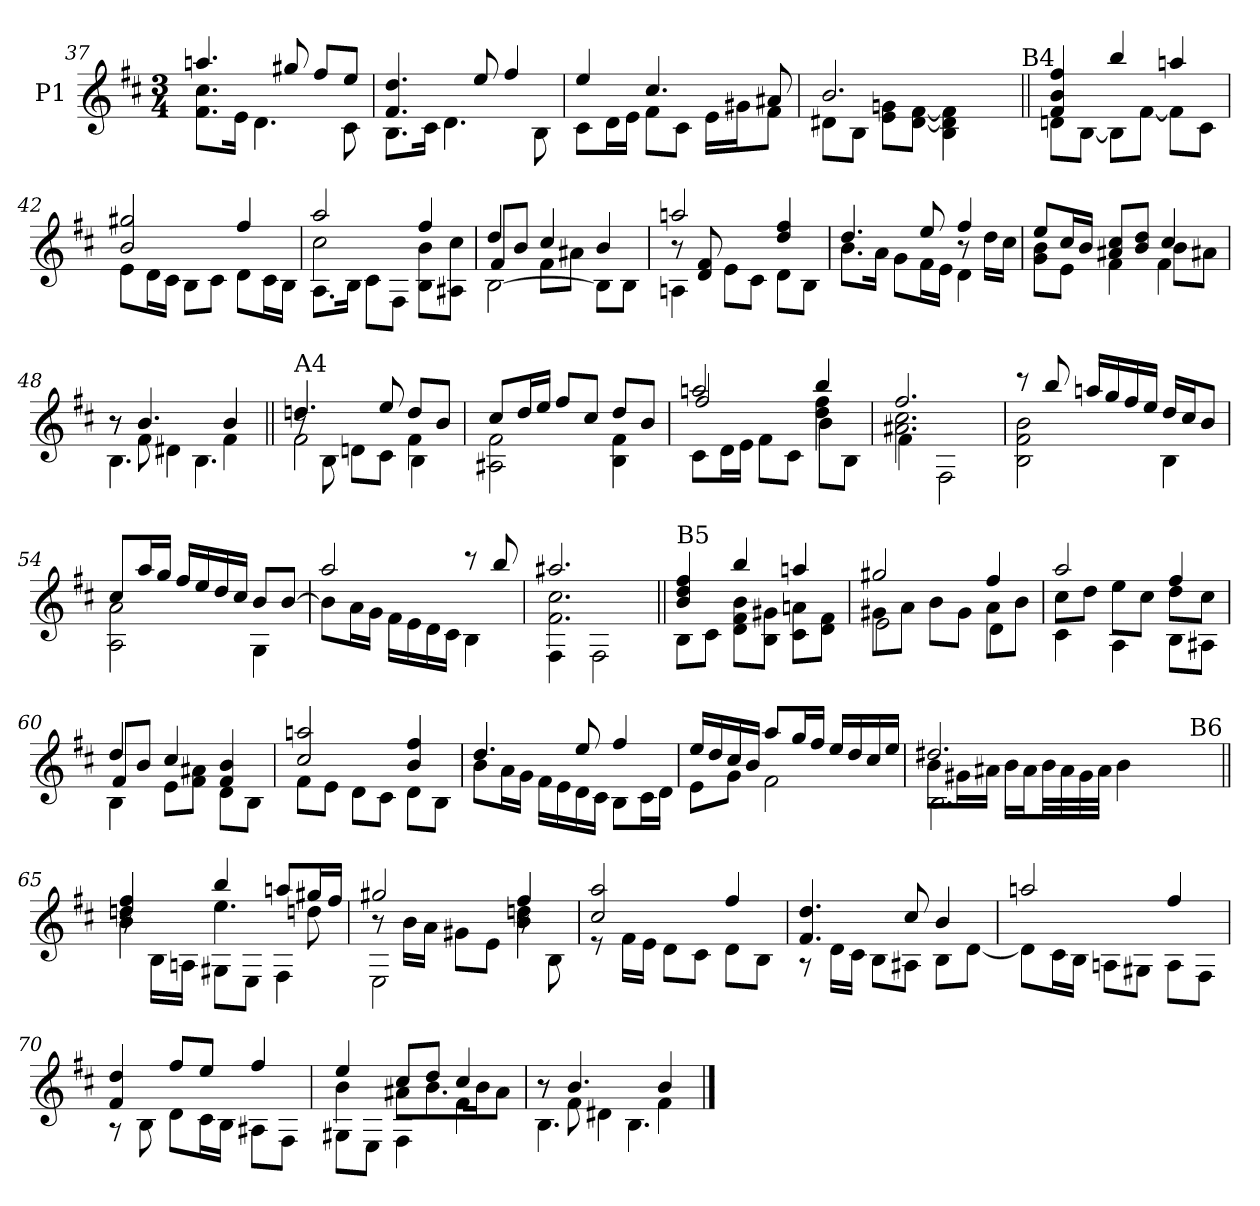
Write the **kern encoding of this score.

**kern
*part1
*staff1
*I"P1
*clefG2
*ITrd7c12
*k[f#c#]
*b:
*M3/4
=37
*^
4.ani/	8.F#i\ 8.c#iL
.	16Ei\Jk
.	4.Di\
8g#Xi/	.
8f#i/L	.
8ei/J	8C#i\
=38	=38
4.F#i/ 4.di	8.BBi\L
.	16C#i\Jk
.	4.Di\
8ei/	.
4f#i/	.
.	8BBi\
=39	=39
4ei/	8C#i\L
.	16Di\L
.	16Ei\JJ
4.c#i/	8F#i\L
.	8C#i\J
.	16Ei\LL
.	16G#Xi\J
8A#Xi/	8F#i\J
=40	=40
*	*^
2.Bi/	8D#Xi\L	2ryy
.	8BBi\J	.
.	8Ei\ 8GniL	.
.	[<8D#i\ [>8F#iJ	.
.	4BBi\ 4D#i] 4F#i]	8ryy
.	.	16ryy
.	.	32ryy
.	.	64ryy
.	.	128...ryy
!	!	!LO:TX:a:t=B4
.	.	1024ryy
*	*v	*v
=41||	=41||
4F#i/ 4Bi 4f#i	8Dni\L
.	[<8BBi\J
4bi/	8BBi\L]
.	[<8F#i\J
4ani/	8F#i\L]
.	8C#i\J
!!LO:LB:g=z	!!
=42	=42
2Bi/ 2g#Xi	8Ei\L
.	16Di\L
.	16C#i\JJ
.	8BBi\L
.	8C#i\J
4f#i/	8Di\L
.	16C#i\L
.	16BBi\JJ
=43	=43
*	*^
2ai/	2c#i\	8.AAi\L
.	.	16BBi\Jk
.	.	8C#i\L
.	.	8FF#i\J
4f#i/	8BBi\ 8BiL	4ryy
.	8AA#Xi\ 8c#iJ	.
=44	=44	=44
4di/	8F#i/L	[<2BBi\
.	8Bi/J	.
4c#i/	8F#i\L	.
.	8A#Xi\J	.
4Bi/	8BBi\L]	4ryy
.	8BBi\J	.
=45	=45	=45
2ani/	8r	4AAni\
.	8Di/ 8F#i	.
.	8Ei\L	2ryy
.	8C#i\J	.
4di/ 4f#i	8Di\L	.
.	8BBi\J	.
=46	=46	=46
4.di/	8.Bi\L	2ryy
.	16Ai\Jk	.
.	8Gi\L	.
8ei/	16F#i\L	.
.	16Ei\JJ	.
4f#i/	8r	4Di\
.	16di\LL	.
.	16c#i\JJ	.
=47	=47	=47
8ei/L	2ryy	8Gi\ 8BiL
16c#i/L	.	8Ei\J
16Bi/JJ	.	.
8A#Xi/ 8c#iL	.	4F#i\
8Bi/ 8diJ	.	.
4c#i/	8Bi\L	4F#i\
.	8A#Xi\J	.
=48	=48	=48
8r	8r	4.BBi\
4.Bi/	8F#i\	.
.	4D#Xi\	.
.	.	4.BBi\
4Bi/	4F#i\	.
!!LO:LB:g=z	!!	!!
=49||	=49||	=49||
!LO:TX:a:t=A4	!	!
4.dni/	2F#i\	8r
.	.	8BBi\
.	.	8Dni\L
8ei/	.	8C#i\J
8di/L	4F#i\	4BBi\
8Bi/J	.	.
*	*v	*v
=50	=50
8c#i/L	2AA#Xi\ 2F#i
16di/L	.
16ei/JJ	.
8f#i/L	.
8c#i/J	.
8di/L	4BBi\ 4F#i
8Bi/J	.
=51	=51
*	*^
2ani/	2f#i/	8C#i\L
.	.	16Di\L
.	.	16Ei\JJ
.	.	8F#i\L
.	.	8C#i\J
4bi/	4di\ 4f#i	8Bi\L
.	.	8BBi\J
=52	=52	=52
2.f#i/	2.A#Xi\ 2.c#i	4F#i\
.	.	2FF#i\
*	*v	*v
=53	=53
8r	2BBi\ 2F#i 2Bi
8bi/	.
16ani/LL	.
16gi/	.
16f#i/	.
16ei/JJ	.
16di/LL	4BBi\
16c#i/J	.
8Bi/J	.
=54	=54
8c#i/L	2AAi\ 2Ai
16ai/L	.
16gi/JJ	.
16f#i/LL	.
16ei/	.
16di/	.
16c#i/JJ	.
8Bi/L	4GGi\
[>8Bi/J	.
!!LO:LB:g=z	!!
=55	=55
2ai/	8Bi\L]
.	16Ai\L
.	16Gi\JJ
.	16F#i\LL
.	16Ei\
.	16Di\
.	16C#i\JJ
8r	4BBi\
8bi/	.
=56	=56
*	*^
2.a#Xi/	2.F#i\ 2.c#i	4FF#i\
.	.	2FF#i\
=57||	=57||	=57||
!LO:TX:a:t=B5	!	!
*	*v	*v
4Bi/ 4di 4f#i	8BBi\L
.	8C#i\J
4bi/	8Di\ 8F#i 8BiL
.	8BBi\ 8G#XiJ
4ani/	8C#i\ 8AniL
.	8Di\ 8F#iJ
=58	=58
*	*^
2g#Xi/	8G#Xi\L	2Ei\
.	8Ai\J	.
.	8Bi\L	.
.	8G#i\J	.
4f#i/	8Ai\L	4Di\
.	8Bi\J	.
=59	=59	=59
2ai/	8c#i\L	4C#i\
.	8di\J	.
.	8ei\L	4AAi\
.	8c#i\J	.
4f#i/	8di\L	8BBi\L
.	8c#i\J	8AA#Xi\J
=60	=60	=60
4di/	8F#i/L	4BBi\
.	8Bi/J	.
4c#i/	8Ei\L	2ryy
.	8F#i\ 8A#XiJ	.
4F#i/ 4Bi	8Di\L	.
.	8BBi\J	.
*	*v	*v
=61	=61
2c#i/ 2ani	8F#i\L
.	8Ei\J
.	8Di\L
.	8C#i\J
4Bi/ 4f#i	8Di\L
.	8BBi\J
!!LO:LB:g=z	!!
=62	=62
4.di/	8Bi\L
.	16Ai\L
.	16Gi\JJ
.	16F#i\LL
.	16Ei\
8ei/	16Di\
.	16C#i\JJ
4f#i/	8BBi\L
.	16C#i\L
.	16Di\JJ
=63	=63
16ei/LL	8Ei\L
16di/	.
16c#i/	8Gi\J
16Bi/JJ	.
8ai/L	2F#i\
16gi/L	.
16f#i/JJ	.
16ei/LL	.
16di/	.
16c#i/	.
16ei/JJ	.
=64	=64
*^	*^
2.d#Xi/	8Bi\L	2.BBi\	2ryy
.	16G#Xi\L	.	.
.	16A#Xi\JJ	.	.
.	16Bi\LL	.	.
.	16A#i\J	.	.
.	32Bi\LL	.	.
.	32A#i\	.	.
.	32G#i\	.	.
.	32A#i\JJJ	.	.
.	4Bi\	.	8ryy
.	.	.	16ryy
.	.	.	32ryy
.	.	.	64ryy
.	.	.	128...ryy
!	!	!	!LO:TX:a:t=B6
.	.	.	1024ryy
*	*	*v	*v
=65||	=65||	=65||
4dni/ 4f#i	4Bi\	8r
.	.	16BBi\LL
.	.	16AAni\JJ
4bi/	4.ei\	8GG#Xi\L
.	.	8EEi\J
8ani/L	.	4FF#i\
16g#Xi/L	8dni\	.
16f#i/JJ	.	.
=66	=66	=66
2g#Xi/	8r	2EEi\
.	16Bi\LL	.
.	16Ai\JJ	.
.	8G#Xi\L	.
.	8Ei\J	.
4f#i/	4Bi\ 4dni	8r
.	.	8BBi\
*	*v	*v
!!LO:LB:g=z
=67	=67
2c#i/ 2ai	8r
.	16F#i\LL
.	16Ei\JJ
.	8Di\L
.	8C#i\J
4f#i/	8Di\L
.	8BBi\J
=68	=68
4.F#i/ 4.di	8r
.	16Di\LL
.	16C#i\JJ
.	8BBi\L
8c#i/	8AA#Xi\J
4Bi/	8BBi\L
.	[<8Di\J
=69	=69
2ani/	8Di\L]
.	16C#i\L
.	16BBi\JJ
.	8AAni\L
.	8GG#Xi\J
4f#i/	8AAi\L
.	8FF#i\J
=70	=70
4F#i/ 4di	8r
.	8BBi\
8f#i/L	8Di\L
8ei/J	16C#i\L
.	16BBi\JJ
4f#i/	8AA#Xi\L
.	8FF#i\J
=71	=71
*	*^
4ei/	4Bi\	8GG#Xi\L
.	.	8EEi\J
8c#i/L	8A#Xi\L	4FF#i\
8di/J	8.Bi\	.
4c#i/	.	4F#i\
.	16Bi\k	.
.	8A#i\J	.
=72	=72	=72
8r	8r	4.BBi\
4.Bi/	8F#i\	.
.	4D#Xi\	.
.	.	4.BBi\
4Bi/	4F#i\	.
*v	*v	*v
==
*-
